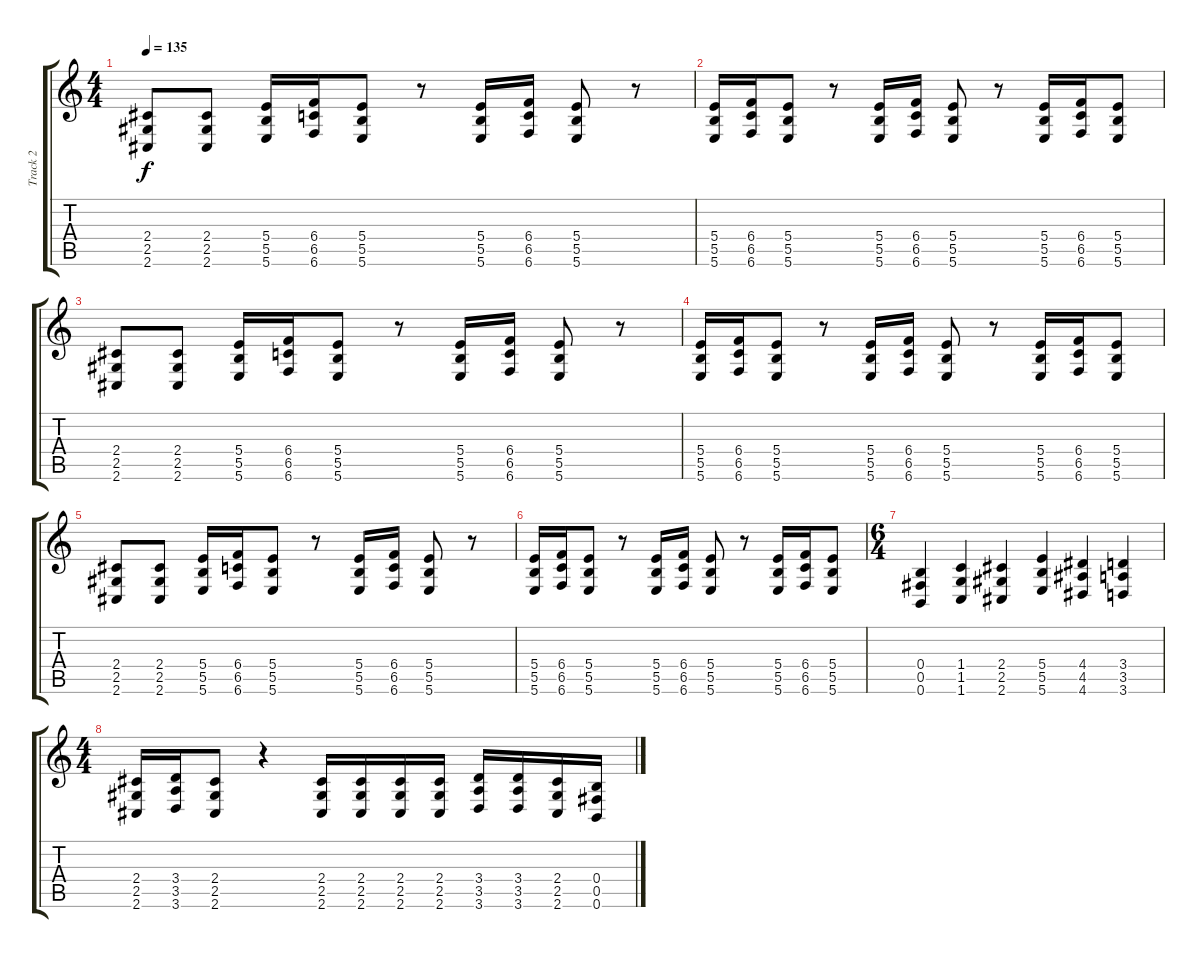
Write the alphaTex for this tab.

\track ("Track 2" "Track 2") {instrument distortionguitar}
\staff {score tabs}
\tuning (Db4 Ab3 E3 B2 Gb2 B1) {hide}
\ts (4 4)
\tempo 135
\clef g2
\ks c
(2.4 2.5 2.6).8{dy f} (2.4 2.5 2.6).8 (5.4 5.5 5.6).16 (6.4 6.5 6.6).16 (5.4 5.5 5.6).8 r.8 (5.4 5.5 5.6).16 (6.4 6.5 6.6).16 (5.4 5.5 5.6).8 r.8 |
(5.4 5.5 5.6).16 (6.4 6.5 6.6).16 (5.4 5.5 5.6).8 r.8 (5.4 5.5 5.6).16 (6.4 6.5 6.6).16 (5.4 5.5 5.6).8 r.8 (5.4 5.5 5.6).16 (6.4 6.5 6.6).16 (5.4 5.5 5.6).8 |
(2.4 2.5 2.6).8 (2.4 2.5 2.6).8 (5.4 5.5 5.6).16 (6.4 6.5 6.6).16 (5.4 5.5 5.6).8 r.8 (5.4 5.5 5.6).16 (6.4 6.5 6.6).16 (5.4 5.5 5.6).8 r.8 |
(5.4 5.5 5.6).16 (6.4 6.5 6.6).16 (5.4 5.5 5.6).8 r.8 (5.4 5.5 5.6).16 (6.4 6.5 6.6).16 (5.4 5.5 5.6).8 r.8 (5.4 5.5 5.6).16 (6.4 6.5 6.6).16 (5.4 5.5 5.6).8 |
(2.4 2.5 2.6).8 (2.4 2.5 2.6).8 (5.4 5.5 5.6).16 (6.4 6.5 6.6).16 (5.4 5.5 5.6).8 r.8 (5.4 5.5 5.6).16 (6.4 6.5 6.6).16 (5.4 5.5 5.6).8 r.8 |
(5.4 5.5 5.6).16 (6.4 6.5 6.6).16 (5.4 5.5 5.6).8 r.8 (5.4 5.5 5.6).16 (6.4 6.5 6.6).16 (5.4 5.5 5.6).8 r.8 (5.4 5.5 5.6).16 (6.4 6.5 6.6).16 (5.4 5.5 5.6).8 |
\ts (6 4)
(0.4 0.5 0.6).4 (1.4 1.5 1.6).4 (2.4 2.5 2.6).4 (5.4 5.5 5.6).4 (4.4 4.5 4.6).4 (3.4 3.5 3.6).4 |
\ts (4 4)
(2.4 2.5 2.6).16 (3.4 3.5 3.6).16 (2.4 2.5 2.6).8 r.4 (2.4 2.5 2.6).16 (2.4 2.5 2.6).16 (2.4 2.5 2.6).16 (2.4 2.5 2.6).16 (3.4 3.5 3.6).16 (3.4 3.5 3.6).16 (2.4 2.5 2.6).16 (0.4 0.5 0.6).16
